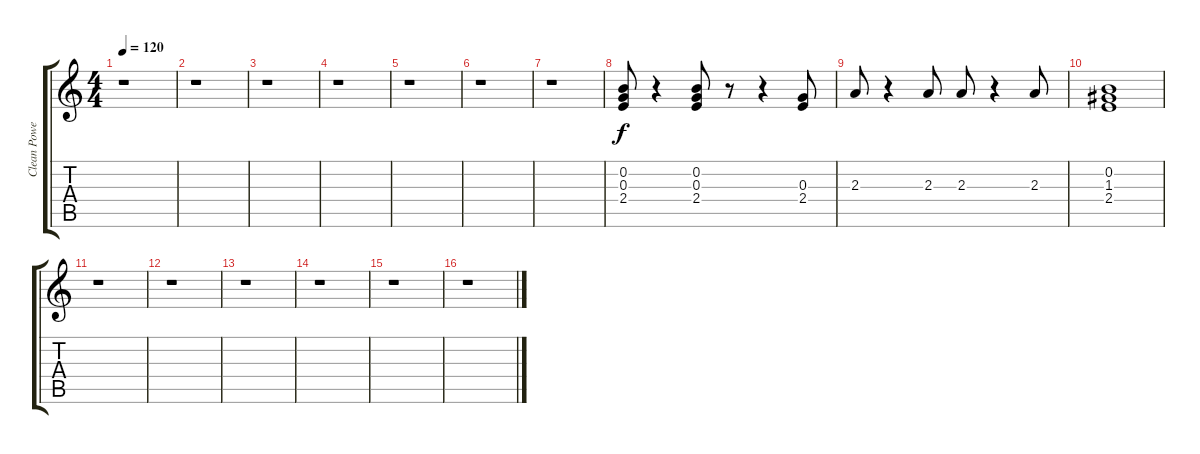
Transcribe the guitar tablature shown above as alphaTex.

\track ("Clean Power" "Clean Powe") {instrument electricguitarclean}
\staff {score tabs}
\tuning (E4 B3 G3 D3 A2 E2) {hide}
\ts (4 4)
\tempo 120
\clef g2
\ks c
r.1{dy f} |
r.1 |
r.1 |
r.1 |
r.1 |
r.1 |
r.1 |
(0.2 0.3 2.4).8 r.4 (0.2 0.3 2.4).8 r.8 r.4 (0.3 2.4).8 |
2.3.8 r.4 2.3.8 2.3.8 r.4 2.3.8 |
(0.2 1.3 2.4).1 |
r.1 |
r.1 |
r.1 |
r.1 |
r.1 |
r.1
